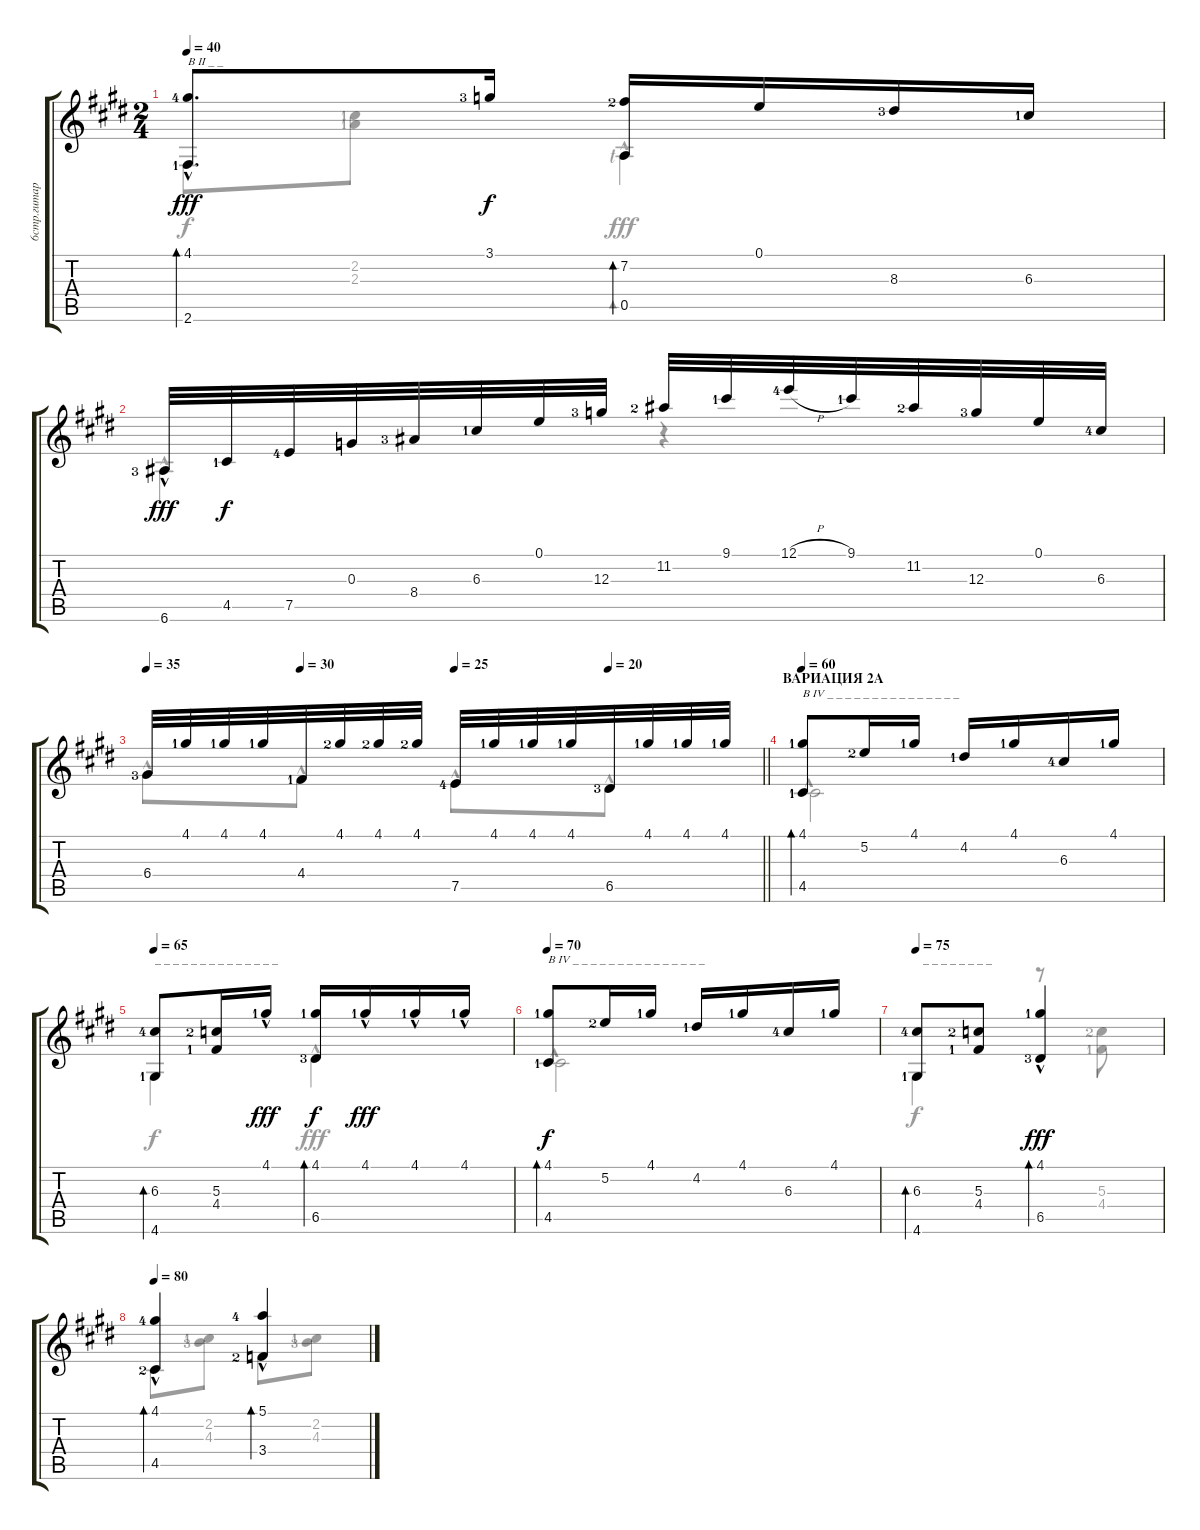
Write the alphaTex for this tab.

\track ("6стр.гитара" "6стр.гитар") {instrument acousticguitarnylon}
\staff {score tabs}
\tuning (E4 B3 G3 D3 A2 E2) {hide}
\voice
\ts (2 4)
\tempo 40
\clef g2
\ks c#minor
(4.1{hac lf 5} 2.6{lf 2}).8{d bd 480 txt "B II _ _" dy fff} 3.1{lf 4}.16{dy f} (7.2{lf 3} 0.5).16{bd 480} 0.1.16 8.3{lf 4}.16 6.3{lf 2}.16 |
6.6{hac lf 4}.32{dy fff} 4.5{lf 2}.32{dy f} 7.5{lf 5}.32 0.3.32 8.4{lf 4}.32 6.3{lf 2}.32 0.1.32 12.3{lf 4}.32 11.2{lf 3}.32 9.1{lf 2}.32 12.1{h lf 5}.32 9.1{lf 2}.32 11.2{lf 3}.32 12.3{lf 4}.32 0.1.32 6.3{lf 5}.32 |
\tempo 35
\tempo (30 0.25)
\tempo (25 0.5)
\tempo (20 0.75)
\barLineRight lightlight
6.4{lf 4}.32 4.1{lf 2}.32 4.1{lf 2}.32 4.1{lf 2}.32 4.4{lf 2}.32 4.1{lf 3}.32 4.1{lf 3}.32 4.1{lf 3}.32 7.5{lf 5}.32 4.1{lf 2}.32 4.1{lf 2}.32 4.1{lf 2}.32 6.5{lf 4}.32 4.1{lf 2}.32 4.1{lf 2}.32 4.1{lf 2}.32 |
\section ("" "ВАРИАЦИЯ 2A")
\tempo 60
(4.1{lf 2} 4.5{lf 2}).8{bd 480 txt "B IV _ _ _ _ _ _ _ _ _ _ _ _ _ _ _"} 5.2{lf 3}.16 4.1{lf 2}.16 4.2{lf 2}.16 4.1{lf 2}.16 6.3{lf 5}.16 4.1{lf 2}.16 |
\tempo 65
(6.3{lf 5} 4.6{lf 2}).8{bd 480 txt "_ _ _ _ _ _ _ _ _ _ _ _ _ _"} (5.3{lf 3} 4.4{lf 2}).16 4.1{hac lf 2}.16{dy fff} (4.1{lf 2} 6.5{lf 4}).16{bd 480 dy f} 4.1{hac lf 2}.16{dy fff} 4.1{hac lf 2}.16 4.1{hac lf 2}.16 |
\tempo 70
(4.1{lf 2} 4.5{lf 2}).8{bd 480 txt "B IV _ _ _ _ _ _ _ _ _ _ _ _ _ _ _" dy f} 5.2{lf 3}.16 4.1{lf 2}.16 4.2{lf 2}.16 4.1{lf 2}.16 6.3{lf 5}.16 4.1{lf 2}.16 |
\tempo 75
(6.3{lf 5} 4.6{lf 2}).8{bd 480 txt "  _ _ _ _ _ _ _ _"} (5.3{lf 3} 4.4{lf 2}).8 (4.1{hac lf 2} 6.5{hac lf 4}).4{bd 480 dy fff} |
\tempo 80
(4.1{hac lf 5} 4.5{hac lf 3}).4{bd 480} (5.1{hac lf 5} 3.4{hac lf 3}).4{bd 480}
\voice
\clef g2
\ottava regular
\simile none
\ks c#minor
2.6.8{dy f} (2.2{lf 2} 2.3{lf 2}).8 0.5{hac lf 1}.4{bd 480 dy fff} |
6.6{hac}.4 r.4 |
\barLineRight lightlight
6.4{hac}.8 4.4{hac}.8 7.5{hac}.8 6.5{hac}.8 |
4.5{hac}.2 |
4.6.4{dy f} 6.5{hac}.4{dy fff} |
4.5{hac}.2 |
4.6.4{dy f} r.8 (5.3{lf 3} 4.4{lf 2}).8 |
4.5.8 (2.2{lf 2} 4.3{lf 4}).8 3.4.8 (2.2{lf 2} 4.3{lf 4}).8
